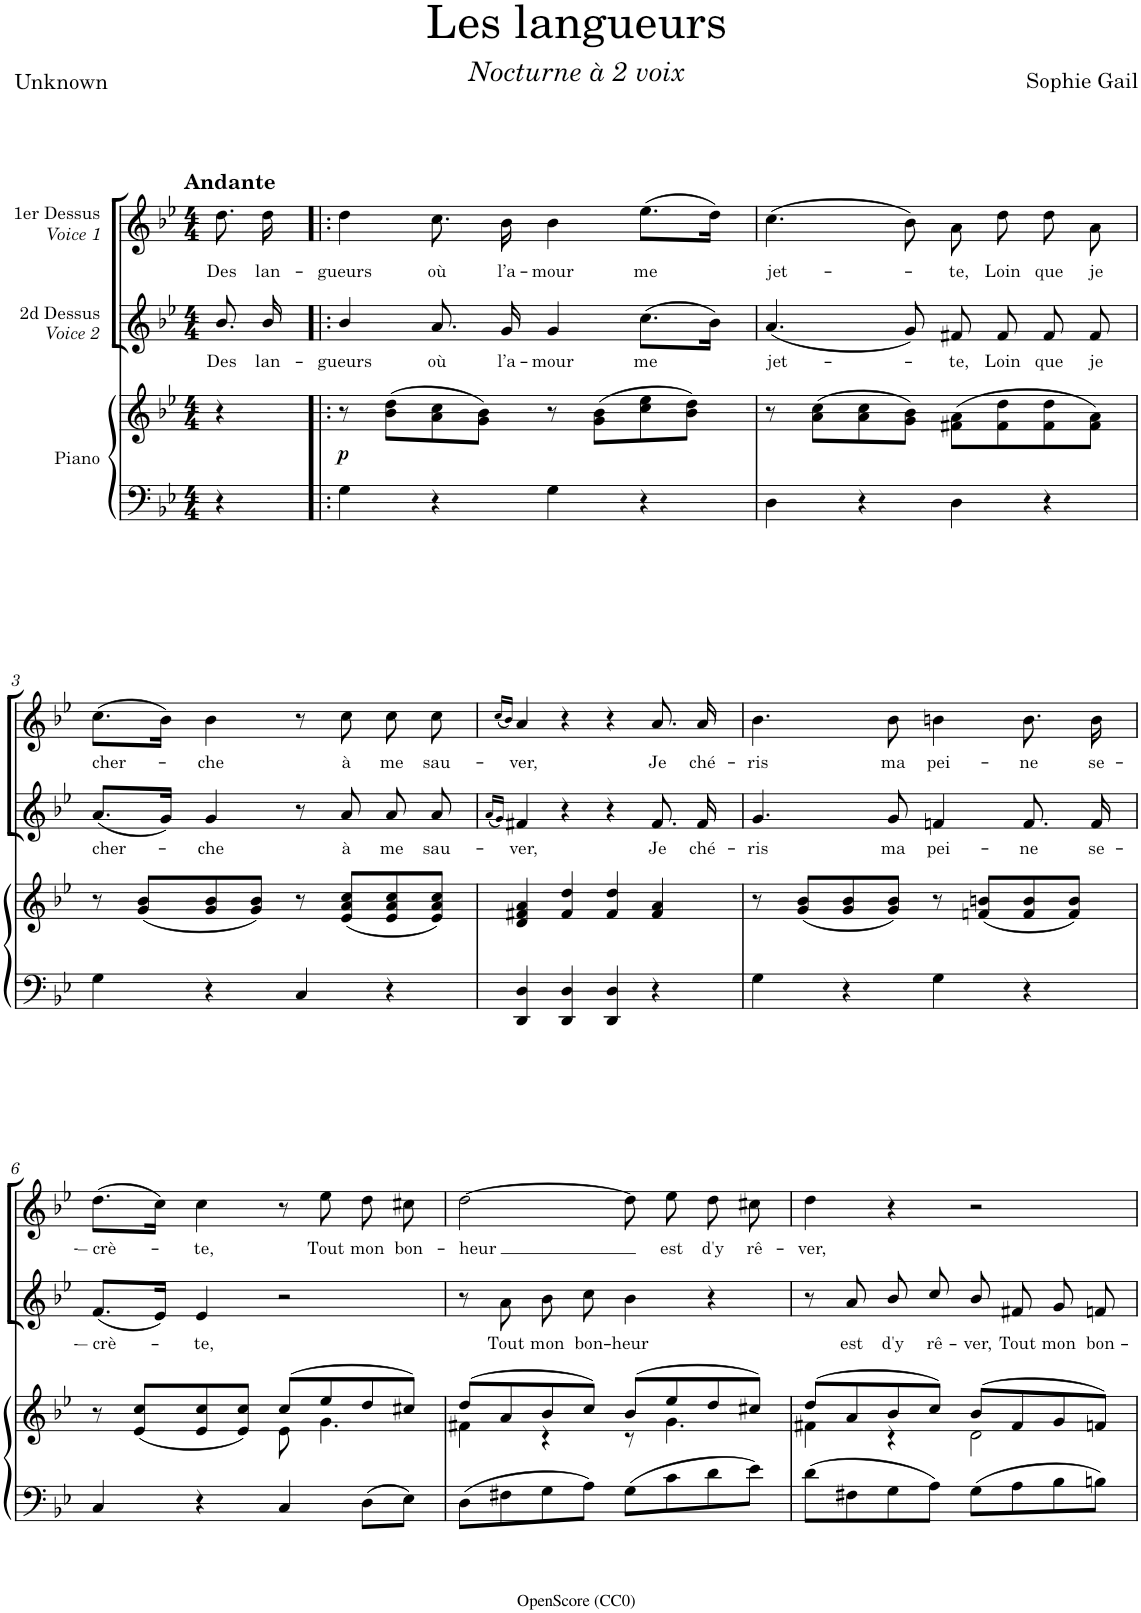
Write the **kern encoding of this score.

**kern	**kern	**dynam	**kern	**text	**kern	**text
*part3	*part3	*part3	*part2	*part2	*part1	*part1
*staff4	*staff3	*staff3/4	*staff2	*staff2	*staff1	*staff1
*I"Piano	*	*	*I"2d Dessus Voice 2	*	*I"1er Dessus Voice 1	*
*I'Pno	*	*	*	*	*	*
*clefF4	*clefG2	*	*clefG2	*	*clefG2	*
*	*	*	*Trd1c2	*	*	*
*k[b-e-]	*k[b-e-]	*	*k[b-e-]	*	*k[b-e-]	*
*M4/4	*M4/4	*	*M4/4	*	*M4/4	*
=	=	=	=	=	=	=
!	!	!	!	!	!LO:TX:a:B:t=Andante	!
!	!	!	!	!LO:LY:b	!	!LO:LY:b
4r	4r	.	8.b-/	Des	8.dd\	Des
!	!	!	!	!LO:LY:b	!	!LO:LY:b
.	.	.	16b-/	lan-	16dd\	lan-
=1!|:	=1!|:	=1!|:	=1!|:	=1!|:	=1!|:	=1!|:
!	!	!LO:DY:a=2	!	!LO:LY:b	!	!LO:LY:b
4G\	8r	p	4b-/	-gueurs	4dd\	-gueurs
.	(8b-\ 8dd\L	.	.	.	.	.
!	!	!	!	!LO:LY:b	!	!LO:LY:b
4r	8a\ 8cc\	.	8.a/	où	8.cc\	où
.	8g\ 8b-\J)	.	.	.	.	.
!	!	!	!	!LO:LY:b	!	!LO:LY:b
.	.	.	16g/	l’a-	16b-\	l’a-
!	!	!	!	!LO:LY:b	!	!LO:LY:b
4G\	8r	.	4g/	-mour	4b-\	-mour
.	(8g\ 8b-\L	.	.	.	.	.
!	!	!	!	!LO:LY:b	!	!LO:LY:b
4r	8cc\ 8ee-\	.	(8.cc\L	me	(8.ee-\L	me
.	8b-\ 8dd\J)	.	.	.	.	.
.	.	.	16b-\Jk)	.	16dd\Jk)	.
=2	=2	=2	=2	=2	=2	=2
!	!	!	!	!LO:LY:b	!	!LO:LY:b
4D\	8r	.	(4.a/	jet-	(4.cc\	jet-
.	(8a\ 8cc\L	.	.	.	.	.
4r	8a\ 8cc\	.	.	.	.	.
.	8g\ 8b-\J)	.	8g/)	.	8b-\)	.
!	!	!	!	!LO:LY:b	!	!LO:LY:b
4D\	(8f#X\ 8a\L	.	8f#X/	-te,	8a\	-te,
!	!	!	!	!LO:LY:b	!	!LO:LY:b
.	8f#\ 8dd\	.	8f#/	Loin	8dd\	Loin
!	!	!	!	!LO:LY:b	!	!LO:LY:b
4r	8f#\ 8dd\	.	8f#/	que	8dd\	que
!	!	!	!	!LO:LY:b	!	!LO:LY:b
.	8f#\ 8a\J)	.	8f#/	je	8a\	je
!!LO:LB:g=z
=3	=3	=3	=3	=3	=3	=3
!	!	!	!	!LO:LY:b	!	!LO:LY:b
4G\	8r	.	(8.a/L	cher-	(8.cc\L	cher-
.	(8g/ 8b-/L	.	.	.	.	.
.	.	.	16g/Jk)	.	16b-\Jk)	.
!	!	!	!	!LO:LY:b	!	!LO:LY:b
4r	8g/ 8b-/	.	4g/	-che	4b-\	-che
.	8g/ 8b-/J)	.	.	.	.	.
4C/	8r	.	8r	.	8r	.
!	!	!	!	!LO:LY:b	!	!LO:LY:b
.	(8e-/ 8a/ 8cc/L	.	8a/	à	8cc\	à
!	!	!	!	!LO:LY:b	!	!LO:LY:b
4r	8e-/ 8a/ 8cc/	.	8a/	me	8cc\	me
!	!	!	!	!LO:LY:b	!	!LO:LY:b
.	8e-/ 8a/ 8cc/J)	.	8a/	sau-	8cc\	sau-
=4	=4	=4	=4	=4	=4	=4
.	.	.	(16qa/LL	.	(16qcc/LL	.
.	.	.	16qg/JJ)	.	16qb-/JJ)	.
!	!	!	!	!LO:LY:b	!	!LO:LY:b
4DD/ 4D/	4d/ 4f#X/ 4a/	.	4f#X/	-ver,	4a/	-ver,
4DD/ 4D/	4f#/ 4dd/	.	4r	.	4r	.
4DD/ 4D/	4f#/ 4dd/	.	4r	.	4r	.
!	!	!	!	!LO:LY:b	!	!LO:LY:b
4r	4f#/ 4a/	.	8.f#/	Je	8.a/	Je
!	!	!	!	!LO:LY:b	!	!LO:LY:b
.	.	.	16f#/	ché-	16a/	ché-
=5	=5	=5	=5	=5	=5	=5
!	!	!	!	!LO:LY:b	!	!LO:LY:b
4G\	8r	.	4.g/	-ris	4.b-\	-ris
.	(8g/ 8b-/L	.	.	.	.	.
4r	8g/ 8b-/	.	.	.	.	.
!	!	!	!	!LO:LY:b	!	!LO:LY:b
.	8g/ 8b-/J)	.	8g/	ma	8b-\	ma
!	!	!	!	!LO:LY:b	!	!LO:LY:b
4G\	8r	.	4fn/	pei-	4bn\	pei-
.	(8fn/ 8bn/L	.	.	.	.	.
!	!	!	!	!LO:LY:b	!	!LO:LY:b
4r	8f/ 8b/	.	8.f/	-ne	8.b\	-ne
.	8f/ 8b/J)	.	.	.	.	.
!	!	!	!	!LO:LY:b	!	!LO:LY:b
.	.	.	16f/	se-	16b\	se-
!!LO:LB:g=z
=6	=6	=6	=6	=6	=6	=6
*	*^	*	*	*	*	*
!	!	!	!	!	!LO:LY:b	!	!LO:LY:b
4C/	8r	2ryy	.	(8.f/L	-– crè-	(8.dd\L	-– crè-
.	(<8e-/ 8cc/L	.	.	.	.	.	.
.	.	.	.	16e-/Jk)	.	16cc\Jk)	.
!	!	!	!	!	!LO:LY:b	!	!LO:LY:b
4r	8e-/ 8cc/	.	.	4e-/	-te,	4cc\	-te,
.	8e-/ 8cc/J)	.	.	.	.	.	.
4C/	(8cc/L	8e-\	.	2r	.	8r	.
!	!	!	!	!	!	!	!LO:LY:b
.	8ee-/	4.g\	.	.	.	8ee-\	Tout
!	!	!	!	!	!	!	!LO:LY:b
8D\L	8dd/	.	.	.	.	8dd\	mon
!	!	!	!	!	!	!	!LO:LY:b
8E-\J	8cc#X/J)	.	.	.	.	8cc#X\	bon-
=7	=7	=7	=7	=7	=7	=7	=7
!	!	!	!	!	!	!	!LO:LY:b
8D\L	(8dd/L	4f#X\	.	8r	.	[2dd\	-heur
!	!	!	!	!	!LO:LY:b	!	!
8F#X\	8a/	.	.	8a\	Tout	.	.
!	!	!	!	!	!LO:LY:b	!	!
8G\	8b-/	4r	.	8b-\	mon	.	.
!	!	!	!	!	!LO:LY:b	!	!
8A\J	8cc/J)	.	.	8cc\	bon-	.	.
!	!	!	!	!	!LO:LY:b	!	!
8G\L	(8b-/L	8r	.	4b-\	-heur	8dd\]	.
!	!	!	!	!	!	!	!LO:LY:b
8c\	8ee-/	4.g\	.	.	.	8ee-\	est
!	!	!	!	!	!	!	!LO:LY:b
8d\	8dd/	.	.	4r	.	8dd\	d'y
!	!	!	!	!	!	!	!LO:LY:b
8e-\J	8cc#X/J)	.	.	.	.	8cc#X\	rê-
=8	=8	=8	=8	=8	=8	=8	=8
!	!	!	!	!	!	!	!LO:LY:b
8d\L	(8dd/L	4f#X\	.	8r	.	4dd\	-ver,
!	!	!	!	!	!LO:LY:b	!	!
8F#X\	8a/	.	.	8a/	est	.	.
!	!	!	!	!	!LO:LY:b	!	!
8G\	8b-/	4r	.	8b-/	d'y	4r	.
!	!	!	!	!	!LO:LY:b	!	!
8A\J	8cc/J)	.	.	8cc/	rê-	.	.
!	!	!	!	!	!LO:LY:b	!	!
8G\L	(8b-/L	2d\	.	8b-/	-ver,	2r	.
!	!	!	!	!	!LO:LY:b	!	!
8A\	8f#/	.	.	8f#X/	Tout	.	.
!	!	!	!	!	!LO:LY:b	!	!
8B-\	8g/	.	.	8g/	mon	.	.
!	!	!	!	!	!LO:LY:b	!	!
8Bn\J	8fn/J)	.	.	8fn/	bon-	.	.
*	*v	*v	*	*	*	*	*
=	=	=	=	=	=	=
*-	*-	*-	*-	*-	*-	*-
